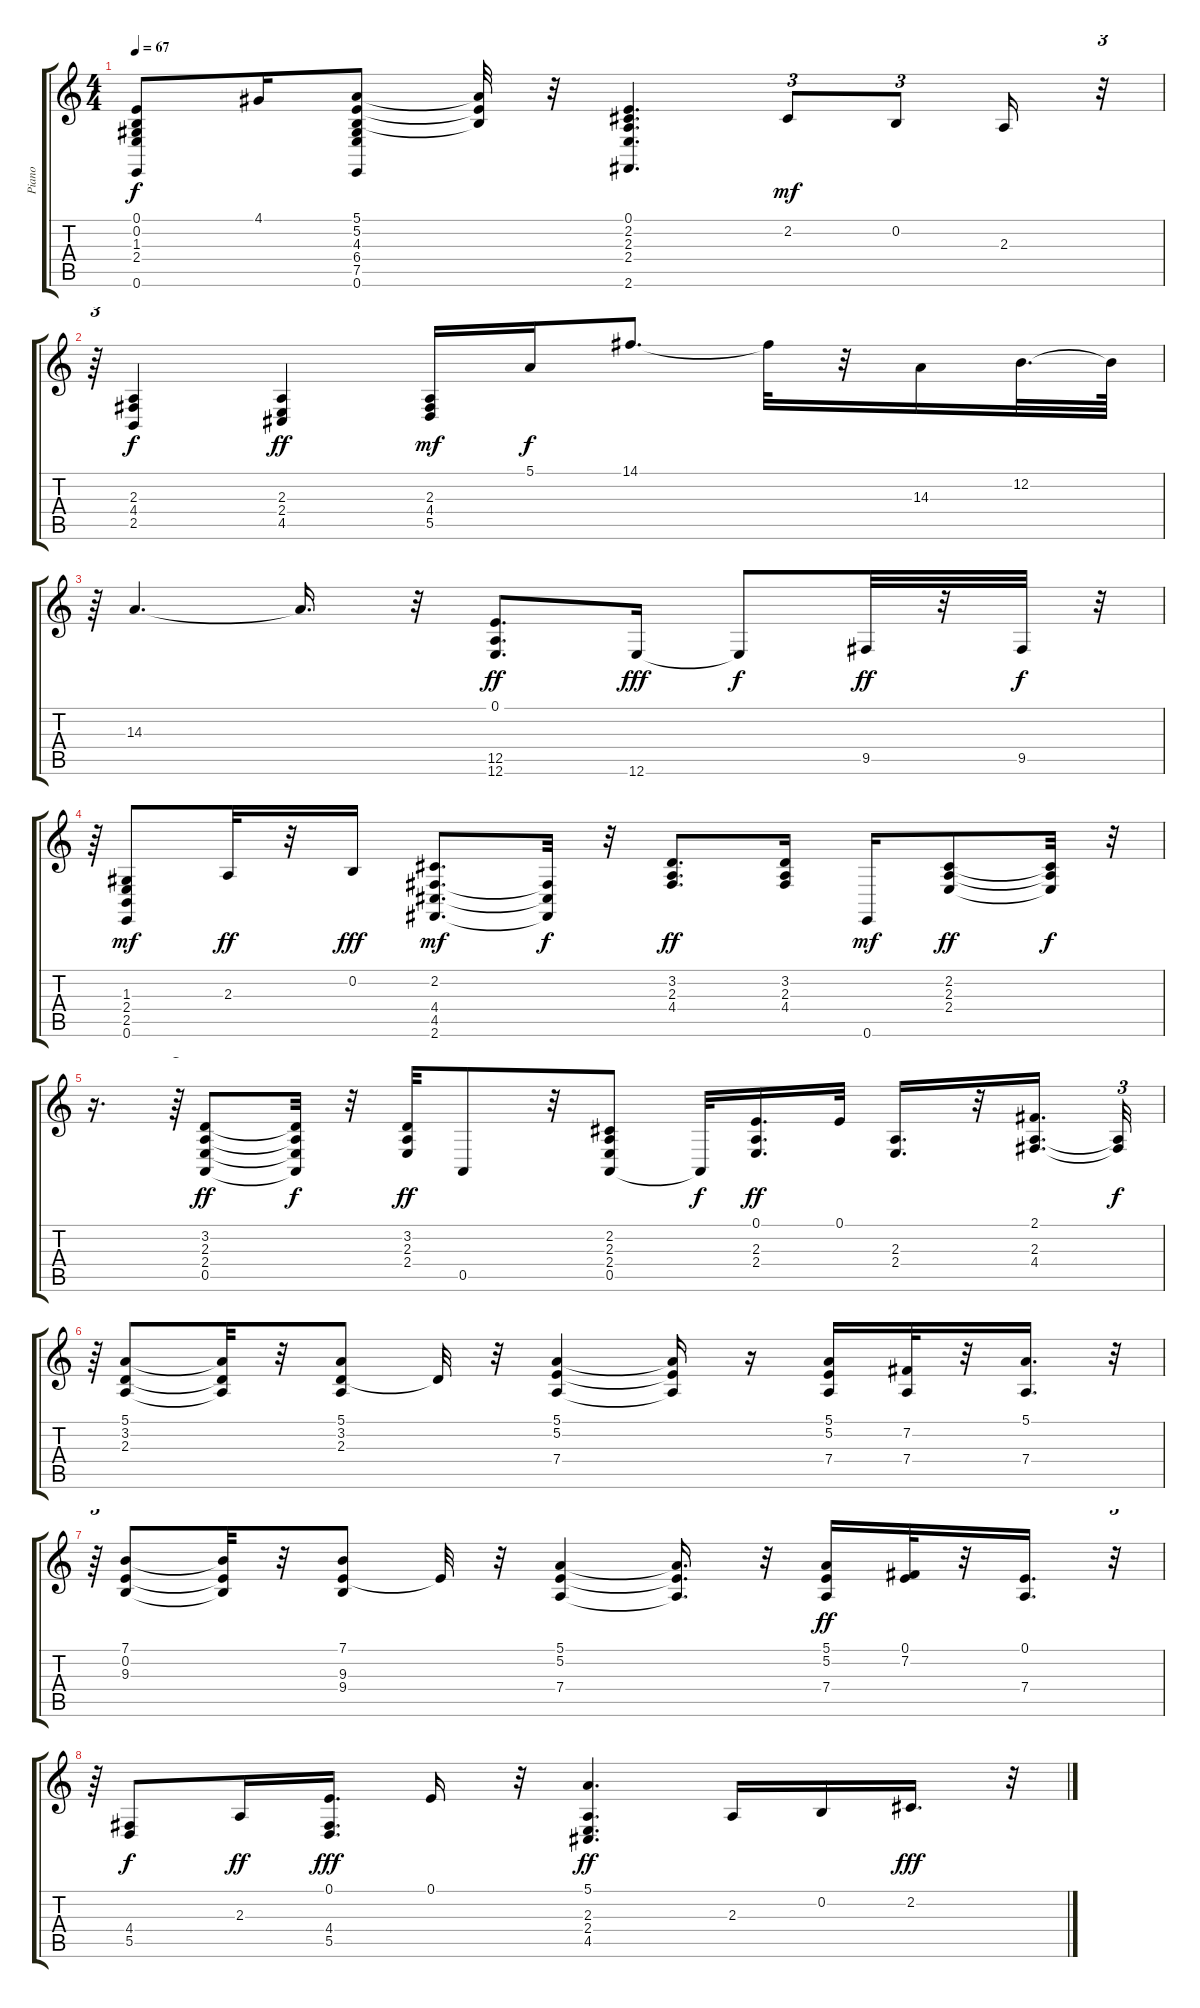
\track ("Piano" "Piano") {instrument acousticgrandpiano}
\staff {score tabs}
\tuning (E4 B3 G3 D3 A2 E2) {hide}
\ts (4 4)
\tempo 67
\clef g2
\ks c
(0.1 0.2 1.3 2.4 0.6).8{dy f} 4.1.16 (5.1 5.2 4.3 6.4 7.5 0.6).8 (5.1{t} 5.2{t} 4.3{t}).32 r.32 (0.1 2.2 2.3 2.4 2.6).4{d} 2.2.8{tu (3 2) dy mf} 0.2.8{tu (3 2)} 2.3.16 r.32{tu (3 2)} |
r.64{tu (3 2)} (2.3 4.4 2.5).4{dy f} (2.3 2.4 4.5).4{dy ff} (2.3 4.4 5.5).16{dy mf} 5.1.16{dy f} 14.1.8{d} 14.1{t}.32 r.32 14.3.16 12.2.32{d} 12.2{t}.64 |
r.64{tu (3 2)} 14.3.4{d} 14.3{t}.16{d} r.32 (0.1 12.5 12.6).8{d dy ff} 12.6.16{dy fff} 12.6{t}.8{dy f} 9.5.32{dy ff} r.32 9.5.32{dy f} r.32{tu (3 2)} |
r.64{tu (3 2)} (1.3 2.4 2.5 0.6).8{dy mf} 2.3.32{dy ff} r.32 0.2.16{dy fff} (2.2 4.4 4.5 2.6).8{d dy mf} (4.4{t} 4.5{t} 2.6{t}).32{dy f} r.32 (3.2 2.3 4.4).8{d dy ff} (3.2 2.3 4.4).16 0.6.16{dy mf} (2.2 2.3 2.4).8{dy ff} (2.2{t} 2.3{t} 2.4{t}).32{dy f} r.32{tu (3 2)} |
r.16{d} r.64{tu (3 2)} (3.2 2.3 2.4 0.5).8{dy ff} (3.2{t} 2.3{t} 2.4{t} 0.5{t}).32{dy f} r.32 (3.2 2.3 2.4).32{dy ff} 0.5.8 r.32 (2.2 2.3 2.4 0.5).8 0.5{t}.32{dy f} (0.1 2.3 2.4).16{d dy ff} 0.1.32 (2.3 2.4).16{d} r.32 (2.1 2.3 4.4).16{d} (2.3{t} 4.4{t}).32{tu (3 2) dy f} |
r.64{tu (3 2)} (5.1 3.2 2.3).8 (5.1{t} 3.2{t} 2.3{t}).32 r.32 (5.1 3.2 2.3).8 3.2{t}.32 r.32 (5.1 5.2 7.4).4 (5.1{t} 5.2{t} 7.4{t}).16 r.16 (5.1 5.2 7.4).16 (7.2 7.4).32 r.32 (5.1 7.4).16{d} r.32{tu (3 2)} |
r.64{tu (3 2)} (7.1 0.2 9.3).8 (7.1{t} 0.2{t} 9.3{t}).32 r.32 (7.1 9.3 9.4).8 9.3{t}.32 r.32 (5.1 5.2 7.4).4 (5.1{t} 5.2{t} 7.4{t}).16{d} r.32 (5.1 5.2 7.4).16{dy ff} (0.1 7.2).32 r.32 (0.1 7.4).16{d} r.32{tu (3 2)} |
r.64{tu (3 2)} (4.4 5.5).8{dy f} 2.3.16{dy ff} (0.1 4.4 5.5).16{d dy fff} 0.1.16 r.32 (5.1 2.3 2.4 4.5).4{d dy ff} 2.3.16 0.2.16 2.2.16{d dy fff} r.32{tu (3 2)}
